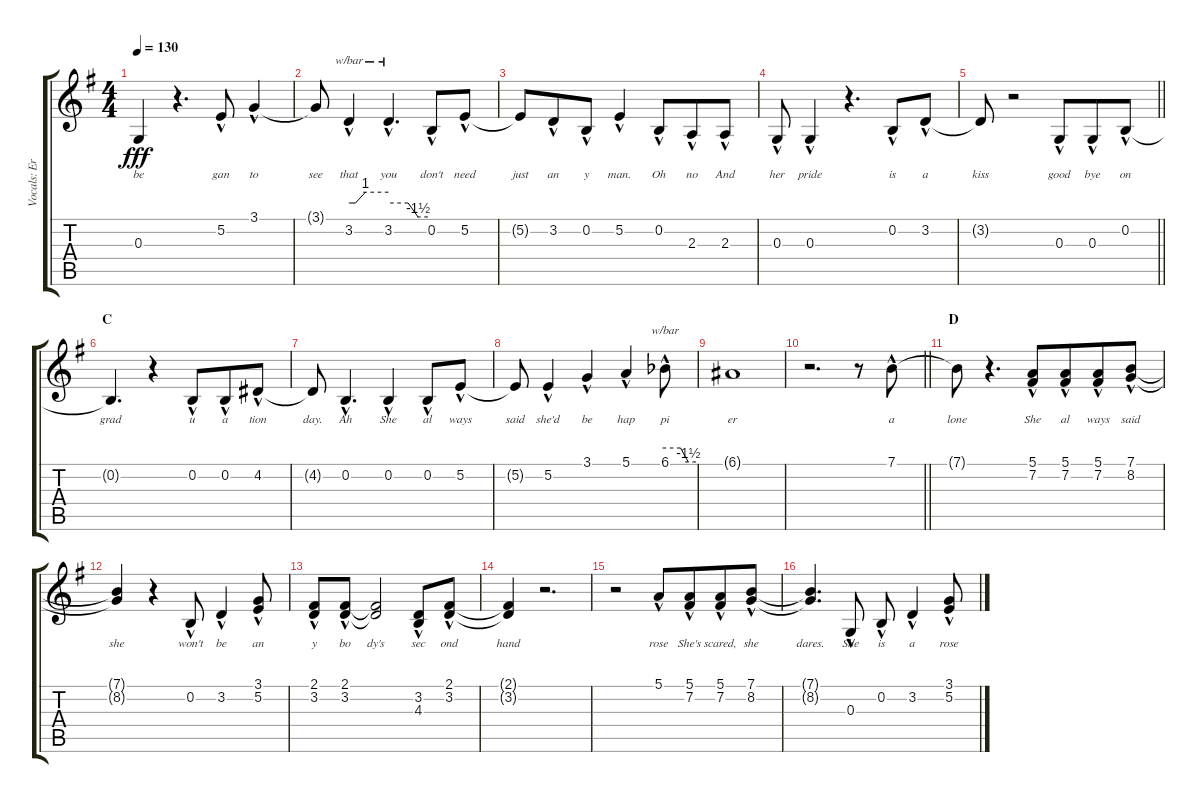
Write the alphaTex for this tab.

\track ("Vocals: Eric" "Vocals: Er") {instrument lead2sawtooth}
\staff {score tabs}
\tuning (E4 B3 G3 D3 A2 E2) {hide}
\ts (4 4)
\tempo 130
\clef g2
\ks g
0.3{t}.4{lyrics (0 "be") lyrics (1 "") lyrics (2 "") lyrics (3 "") lyrics (4 "") dy fff} r.4{d} 5.2{hac}.8{lyrics (0 "gan") lyrics (1 "") lyrics (2 "") lyrics (3 "") lyrics (4 "")} 3.1{hac}.4{lyrics (0 "to") lyrics (1 "") lyrics (2 "") lyrics (3 "") lyrics (4 "")} |
3.1{t}.8{lyrics (0 "see") lyrics (1 "") lyrics (2 "") lyrics (3 "") lyrics (4 "")} 3.2{hac}.4{tbe (custom default 0 0 10 0 25 4 60 4) lyrics (0 "that") lyrics (1 "") lyrics (2 "") lyrics (3 "") lyrics (4 "")} 3.2{hac}.4{d tbe (custom default 0 0 30 0 45 -6 60 -6) lyrics (0 "you") lyrics (1 "") lyrics (2 "") lyrics (3 "") lyrics (4 "") beam merge} 0.2{hac}.8{lyrics (0 "don't") lyrics (1 "") lyrics (2 "") lyrics (3 "") lyrics (4 "")} 5.2{hac}.8{lyrics (0 "need") lyrics (1 "") lyrics (2 "") lyrics (3 "") lyrics (4 "")} |
5.2{t}.8{lyrics (0 "just") lyrics (1 "") lyrics (2 "") lyrics (3 "") lyrics (4 "")} 3.2{hac}.8{lyrics (0 "an") lyrics (1 "") lyrics (2 "") lyrics (3 "") lyrics (4 "") beam merge} 0.2{hac}.8{lyrics (0 "y") lyrics (1 "") lyrics (2 "") lyrics (3 "") lyrics (4 "")} 5.2{hac}.4{lyrics (0 "man.") lyrics (1 "") lyrics (2 "") lyrics (3 "") lyrics (4 "")} 0.2{hac}.8{lyrics (0 "Oh") lyrics (1 "") lyrics (2 "") lyrics (3 "") lyrics (4 "") beam merge} 2.3{hac}.8{lyrics (0 "no") lyrics (1 "") lyrics (2 "") lyrics (3 "") lyrics (4 "")} 2.3{hac}.8{lyrics (0 "And") lyrics (1 "") lyrics (2 "") lyrics (3 "") lyrics (4 "")} |
0.3{hac}.8{lyrics (0 "her") lyrics (1 "") lyrics (2 "") lyrics (3 "") lyrics (4 "")} 0.3{hac}.4{lyrics (0 "pride") lyrics (1 "") lyrics (2 "") lyrics (3 "") lyrics (4 "")} r.4{d} 0.2{hac}.8{lyrics (0 "is") lyrics (1 "") lyrics (2 "") lyrics (3 "") lyrics (4 "")} 3.2{hac}.8{lyrics (0 "a") lyrics (1 "") lyrics (2 "") lyrics (3 "") lyrics (4 "")} |
\barLineRight lightlight
3.2{t}.8{lyrics (0 "kiss") lyrics (1 "") lyrics (2 "") lyrics (3 "") lyrics (4 "")} r.2 0.3{hac}.8{lyrics (0 "good") lyrics (1 "") lyrics (2 "") lyrics (3 "") lyrics (4 "") beam merge} 0.3{hac}.8{lyrics (0 "bye") lyrics (1 "") lyrics (2 "") lyrics (3 "") lyrics (4 "")} 0.2{hac}.8{lyrics (0 "on") lyrics (1 "") lyrics (2 "") lyrics (3 "") lyrics (4 "")} |
\section ("" "C")
0.2{t}.4{d lyrics (0 "grad") lyrics (1 "") lyrics (2 "") lyrics (3 "") lyrics (4 "")} r.4 0.2{hac}.8{lyrics (0 "u") lyrics (1 "") lyrics (2 "") lyrics (3 "") lyrics (4 "") beam merge} 0.2{hac}.8{lyrics (0 "a") lyrics (1 "") lyrics (2 "") lyrics (3 "") lyrics (4 "")} 4.2{hac}.8{lyrics (0 "tion") lyrics (1 "") lyrics (2 "") lyrics (3 "") lyrics (4 "")} |
4.2{t}.8{lyrics (0 "day.") lyrics (1 "") lyrics (2 "") lyrics (3 "") lyrics (4 "")} 0.2{hac}.4{d lyrics (0 "Ah") lyrics (1 "") lyrics (2 "") lyrics (3 "") lyrics (4 "")} 0.2{hac}.4{lyrics (0 "She") lyrics (1 "") lyrics (2 "") lyrics (3 "") lyrics (4 "") beam merge} 0.2{hac}.8{lyrics (0 "al") lyrics (1 "") lyrics (2 "") lyrics (3 "") lyrics (4 "")} 5.2{hac}.8{lyrics (0 "ways") lyrics (1 "") lyrics (2 "") lyrics (3 "") lyrics (4 "")} |
5.2{t}.8{lyrics (0 "said") lyrics (1 "") lyrics (2 "") lyrics (3 "") lyrics (4 "")} 5.2{hac}.4{lyrics (0 "she'd") lyrics (1 "") lyrics (2 "") lyrics (3 "") lyrics (4 "")} 3.1{hac}.4{lyrics (0 "be") lyrics (1 "") lyrics (2 "") lyrics (3 "") lyrics (4 "")} 5.1{hac}.4{lyrics (0 "hap") lyrics (1 "") lyrics (2 "") lyrics (3 "") lyrics (4 "")} 6.1{hac acc b}.8{tbe (custom default 0 0 30 0 45 -6 60 -6) lyrics (0 "pi") lyrics (1 "") lyrics (2 "") lyrics (3 "") lyrics (4 "")} |
6.1{t}.1{lyrics (0 "er") lyrics (1 "") lyrics (2 "") lyrics (3 "") lyrics (4 "")} |
\barLineRight lightlight
r.2{d} r.8 7.1{hac}.8{lyrics (0 "a") lyrics (1 "") lyrics (2 "") lyrics (3 "") lyrics (4 "")} |
\section ("" "D")
7.1{t}.8{lyrics (0 "lone") lyrics (1 "") lyrics (2 "") lyrics (3 "") lyrics (4 "")} r.4{d} (5.1 7.2{hac}).8{lyrics (0 "She") lyrics (1 "") lyrics (2 "") lyrics (3 "") lyrics (4 "")} (5.1 7.2{hac}).8{lyrics (0 "al") lyrics (1 "") lyrics (2 "") lyrics (3 "") lyrics (4 "") beam merge} (5.1 7.2{hac}).8{lyrics (0 "ways") lyrics (1 "") lyrics (2 "") lyrics (3 "") lyrics (4 "")} (7.1 8.2{hac}).8{lyrics (0 "said") lyrics (1 "") lyrics (2 "") lyrics (3 "") lyrics (4 "")} |
(7.1{t} 8.2{t}).4{lyrics (0 "she") lyrics (1 "") lyrics (2 "") lyrics (3 "") lyrics (4 "")} r.4 0.2{hac}.8{lyrics (0 "won't") lyrics (1 "") lyrics (2 "") lyrics (3 "") lyrics (4 "")} 3.2{hac}.4{lyrics (0 "be") lyrics (1 "") lyrics (2 "") lyrics (3 "") lyrics (4 "")} (3.1 5.2{hac}).8{lyrics (0 "an") lyrics (1 "") lyrics (2 "") lyrics (3 "") lyrics (4 "")} |
(2.1 3.2{hac}).8{lyrics (0 "y") lyrics (1 "") lyrics (2 "") lyrics (3 "") lyrics (4 "")} (2.1 3.2{hac}).8{lyrics (0 "bo") lyrics (1 "") lyrics (2 "") lyrics (3 "") lyrics (4 "")} (2.1{t} 3.2{t}).2{lyrics (0 "dy's") lyrics (1 "") lyrics (2 "") lyrics (3 "") lyrics (4 "")} (3.2 4.3{hac}).8{lyrics (0 "sec") lyrics (1 "") lyrics (2 "") lyrics (3 "") lyrics (4 "")} (2.1 3.2{hac}).8{lyrics (0 "ond") lyrics (1 "") lyrics (2 "") lyrics (3 "") lyrics (4 "")} |
(2.1{t} 3.2{t}).4{lyrics (0 "hand") lyrics (1 "") lyrics (2 "") lyrics (3 "") lyrics (4 "")} r.2{d} |
r.2 5.1{hac}.8{lyrics (0 "rose") lyrics (1 "") lyrics (2 "") lyrics (3 "") lyrics (4 "")} (5.1 7.2{hac}).8{lyrics (0 "She's") lyrics (1 "") lyrics (2 "") lyrics (3 "") lyrics (4 "") beam merge} (5.1 7.2{hac}).8{lyrics (0 "scared,") lyrics (1 "") lyrics (2 "") lyrics (3 "") lyrics (4 "")} (7.1 8.2{hac}).8{lyrics (0 "she") lyrics (1 "") lyrics (2 "") lyrics (3 "") lyrics (4 "")} |
(7.1{t} 8.2{t}).4{d lyrics (0 "dares.") lyrics (1 "") lyrics (2 "") lyrics (3 "") lyrics (4 "")} 0.3{hac}.8{lyrics (0 "She") lyrics (1 "") lyrics (2 "") lyrics (3 "") lyrics (4 "")} 0.2{hac}.8{lyrics (0 "is") lyrics (1 "") lyrics (2 "") lyrics (3 "") lyrics (4 "")} 3.2{hac}.4{lyrics (0 "a") lyrics (1 "") lyrics (2 "") lyrics (3 "") lyrics (4 "")} (3.1 5.2{hac}).8{lyrics (0 "rose") lyrics (1 "") lyrics (2 "") lyrics (3 "") lyrics (4 "")}
